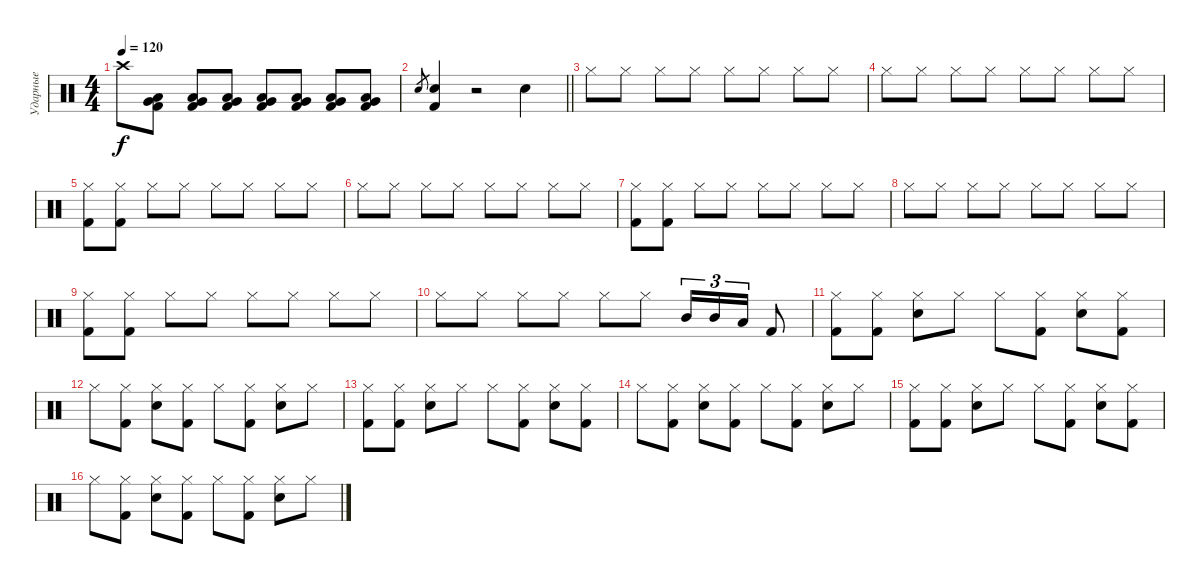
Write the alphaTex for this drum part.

\track ("Ударные" "Ударные") {instrument percussion}
\staff {score}
\articulation defaults
\ts (4 4)
\tempo 120
\clef neutral
\ks c "Crash high (hit)"{t}.8{dy f}
("Kick (hit) 2" "Low Tom (hit)" "Very Low Tom (hit)").8 ("Kick (hit) 2" "Low Tom (hit)" "Very Low Tom (hit)").8 ("Kick (hit) 2" "Low Tom (hit)" "Very Low Tom (hit)").8 ("Kick (hit) 2" "Low Tom (hit)" "Very Low Tom (hit)").8 ("Kick (hit) 2" "Low Tom (hit)" "Very Low Tom (hit)").8 ("Kick (hit) 2" "Low Tom (hit)" "Very Low Tom (hit)").8 ("Kick (hit) 2" "Low Tom (hit)" "Very Low Tom (hit)").8 |
\barLineRight lightlight "Snare (hit) 2".8{gr}
("Kick (hit) 2" "Snare (hit) 2").4 r.2 "Electric Snare (hit)".4 |
\section ("" "")
"Hi-Hat (closed)".8 "Hi-Hat (closed)".8 "Hi-Hat (closed)".8 "Hi-Hat (closed)".8 "Hi-Hat (closed)".8 "Hi-Hat (closed)".8 "Hi-Hat (closed)".8 "Hi-Hat (closed)".8 |
"Hi-Hat (closed)".8 "Hi-Hat (closed)".8 "Hi-Hat (closed)".8 "Hi-Hat (closed)".8 "Hi-Hat (closed)".8 "Hi-Hat (closed)".8 "Hi-Hat (closed)".8 "Hi-Hat (closed)".8 |
("Hi-Hat (closed)" "Kick (hit) 2").8 ("Hi-Hat (closed)" "Kick (hit) 2").8 "Hi-Hat (closed)".8 "Hi-Hat (closed)".8 "Hi-Hat (closed)".8 "Hi-Hat (closed)".8 "Hi-Hat (closed)".8 "Hi-Hat (closed)".8 |
"Hi-Hat (closed)".8 "Hi-Hat (closed)".8 "Hi-Hat (closed)".8 "Hi-Hat (closed)".8 "Hi-Hat (closed)".8 "Hi-Hat (closed)".8 "Hi-Hat (closed)".8 "Hi-Hat (closed)".8 |
("Hi-Hat (closed)" "Kick (hit) 2").8 ("Hi-Hat (closed)" "Kick (hit) 2").8 "Hi-Hat (closed)".8 "Hi-Hat (closed)".8 "Hi-Hat (closed)".8 "Hi-Hat (closed)".8 "Hi-Hat (closed)".8 "Hi-Hat (closed)".8 |
"Hi-Hat (closed)".8 "Hi-Hat (closed)".8 "Hi-Hat (closed)".8 "Hi-Hat (closed)".8 "Hi-Hat (closed)".8 "Hi-Hat (closed)".8 "Hi-Hat (closed)".8 "Hi-Hat (closed)".8 |
("Hi-Hat (closed)" "Kick (hit) 2").8 ("Hi-Hat (closed)" "Kick (hit) 2").8 "Hi-Hat (closed)".8 "Hi-Hat (closed)".8 "Hi-Hat (closed)".8 "Hi-Hat (closed)".8 "Hi-Hat (closed)".8 "Hi-Hat (closed)".8 |
"Hi-Hat (closed)".8 "Hi-Hat (closed)".8 "Hi-Hat (closed)".8 "Hi-Hat (closed)".8 "Hi-Hat (closed)".8 "Hi-Hat (closed)".8 "Mid Tom (hit)".16{tu (3 2)} "Mid Tom (hit)".16{tu (3 2)} "Low Tom (hit)".16{tu (3 2)} "Kick (hit) 2".8 |
("Kick (hit) 2" "Hi-Hat (closed)").8 ("Kick (hit) 2" "Hi-Hat (closed)").8 ("Snare (hit) 2" "Hi-Hat (closed)").8 "Hi-Hat (closed)".8 "Hi-Hat (closed)".8 ("Kick (hit) 2" "Hi-Hat (closed)").8 ("Snare (hit) 2" "Hi-Hat (closed)").8 ("Kick (hit) 2" "Hi-Hat (closed)").8 |
"Hi-Hat (closed)".8 ("Kick (hit) 2" "Hi-Hat (closed)").8 ("Snare (hit) 2" "Hi-Hat (closed)").8 ("Kick (hit) 2" "Hi-Hat (closed)").8 "Hi-Hat (closed)".8 ("Kick (hit) 2" "Hi-Hat (closed)").8 ("Snare (hit) 2" "Hi-Hat (closed)").8 "Hi-Hat (closed)".8 |
("Kick (hit) 2" "Hi-Hat (closed)").8 ("Kick (hit) 2" "Hi-Hat (closed)").8 ("Snare (hit) 2" "Hi-Hat (closed)").8 "Hi-Hat (closed)".8 "Hi-Hat (closed)".8 ("Kick (hit) 2" "Hi-Hat (closed)").8 ("Snare (hit) 2" "Hi-Hat (closed)").8 ("Kick (hit) 2" "Hi-Hat (closed)").8 |
"Hi-Hat (closed)".8 ("Kick (hit) 2" "Hi-Hat (closed)").8 ("Snare (hit) 2" "Hi-Hat (closed)").8 ("Kick (hit) 2" "Hi-Hat (closed)").8 "Hi-Hat (closed)".8 ("Kick (hit) 2" "Hi-Hat (closed)").8 ("Snare (hit) 2" "Hi-Hat (closed)").8 "Hi-Hat (closed)".8 |
("Kick (hit) 2" "Hi-Hat (closed)").8 ("Kick (hit) 2" "Hi-Hat (closed)").8 ("Snare (hit) 2" "Hi-Hat (closed)").8 "Hi-Hat (closed)".8 "Hi-Hat (closed)".8 ("Kick (hit) 2" "Hi-Hat (closed)").8 ("Snare (hit) 2" "Hi-Hat (closed)").8 ("Kick (hit) 2" "Hi-Hat (closed)").8 |
"Hi-Hat (closed)".8 ("Kick (hit) 2" "Hi-Hat (closed)").8 ("Snare (hit) 2" "Hi-Hat (closed)").8 ("Kick (hit) 2" "Hi-Hat (closed)").8 "Hi-Hat (closed)".8 ("Kick (hit) 2" "Hi-Hat (closed)").8 ("Snare (hit) 2" "Hi-Hat (closed)").8 "Hi-Hat (closed)".8
